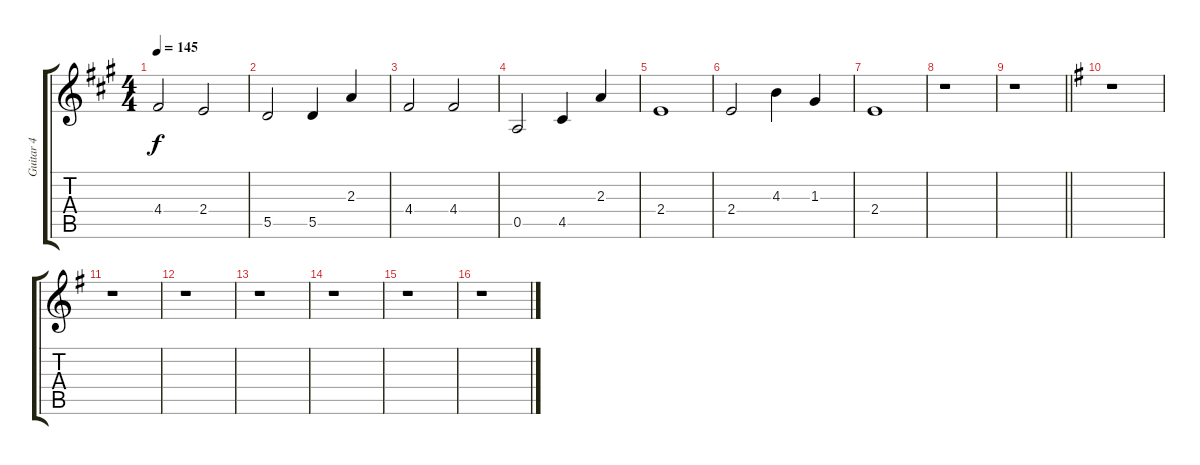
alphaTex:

\track ("Guitar 4" "Guitar 4") {instrument overdrivenguitar}
\staff {score tabs}
\tuning (E4 B3 G3 D3 A2 E2) {hide}
\ts (4 4)
\tempo 145
\clef g2
\ks f#minor
4.4.2{dy f} 2.4.2 |
5.5.2 5.5.4 2.3.4 |
4.4.2 4.4.2 |
0.5.2 4.5.4 2.3.4 |
2.4.1 |
2.4.2 4.3.4 1.3.4 |
2.4.1 |
r.1 |
\barLineRight lightlight
r.1 |
\ks eminor
r.1 |
r.1 |
r.1 |
r.1 |
r.1 |
r.1 |
r.1
